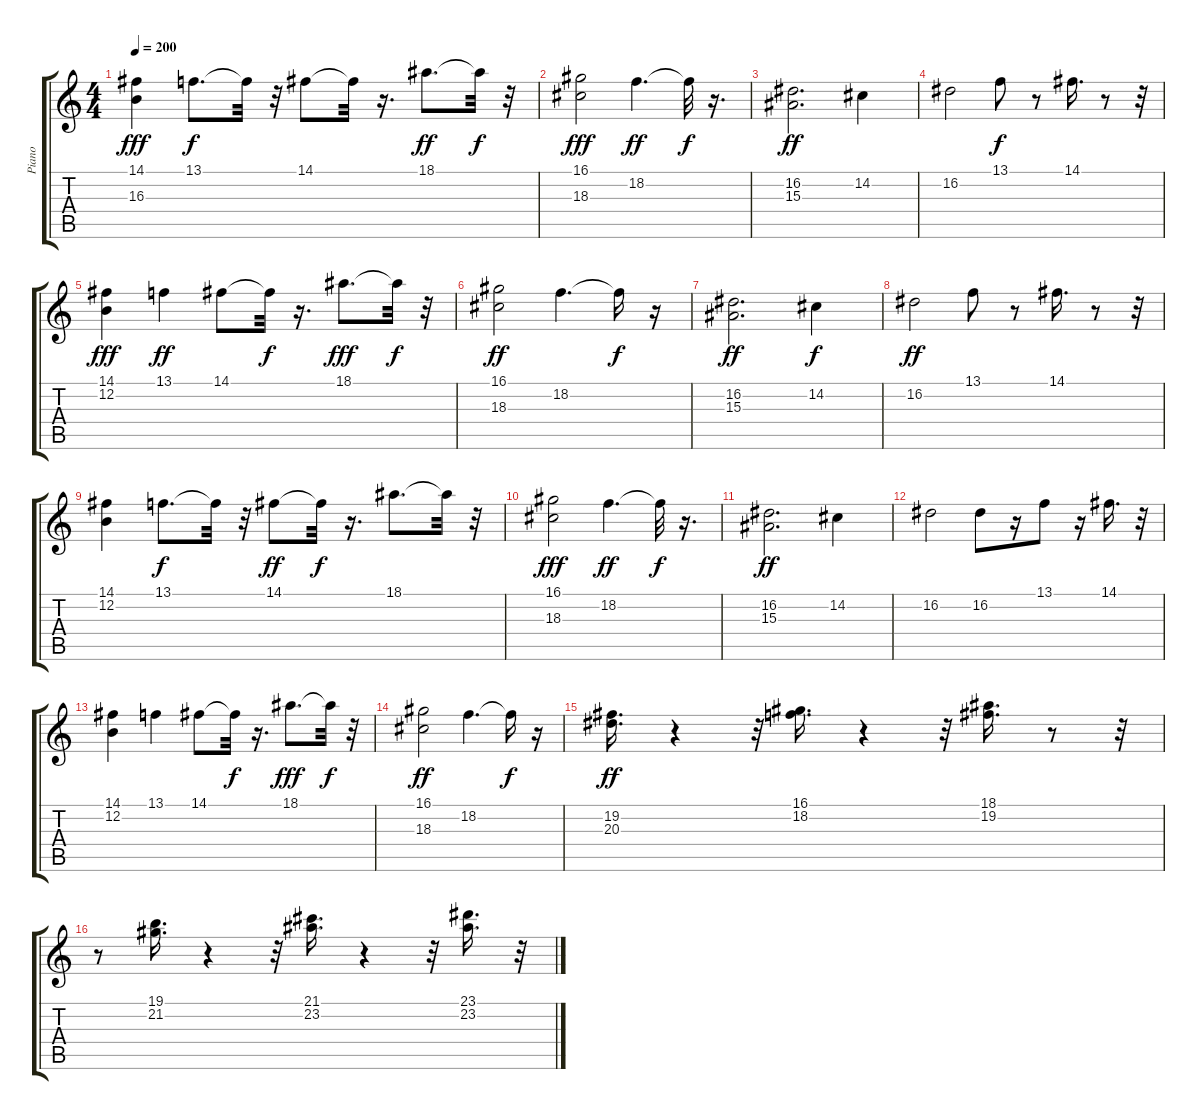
\track ("Piano" "Piano") {instrument acousticgrandpiano}
\staff {score tabs}
\tuning (E4 B3 G3 D3 A2 E2) {hide}
\ts (4 4)
\tempo 200
\clef g2
\ks c
(14.1 16.3).4{dy fff} 13.1.8{d dy f} 13.1{t}.32 r.32 14.1.8 14.1{t}.32 r.16{d} 18.1.8{d dy ff} 18.1{t}.32{dy f} r.32 |
(16.1 18.3).2{dy fff} 18.2.4{d dy ff} 18.2{t}.32{dy f} r.16{d} |
(16.2 15.3).2{d dy ff} 14.2.4 |
16.2.2 13.1.8{dy f} r.8 14.1.16{d} r.8 r.32 |
(14.1 12.2).4{dy fff} 13.1.4{dy ff} 14.1.8 14.1{t}.32{dy f} r.16{d} 18.1.8{d dy fff} 18.1{t}.32{dy f} r.32 |
(16.1 18.3).2{dy ff} 18.2.4{d} 18.2{t}.16{dy f} r.16 |
(16.2 15.3).2{d dy ff} 14.2.4{dy f} |
16.2.2{dy ff} 13.1.8 r.8 14.1.16{d} r.8 r.32 |
(14.1 12.2).4 13.1.8{d dy f} 13.1{t}.32 r.32 14.1.8{dy ff} 14.1{t}.32{dy f} r.16{d} 18.1.8{d} 18.1{t}.32 r.32 |
(16.1 18.3).2{dy fff} 18.2.4{d dy ff} 18.2{t}.32{dy f} r.16{d} |
(16.2 15.3).2{d dy ff} 14.2.4 |
16.2.2 16.2.8 r.16 13.1.8 r.16 14.1.16{d} r.32 |
(14.1 12.2).4 13.1.4 14.1.8 14.1{t}.32{dy f} r.16{d} 18.1.8{d dy fff} 18.1{t}.32{dy f} r.32 |
(16.1 18.3).2{dy ff} 18.2.4{d} 18.2{t}.16{dy f} r.16 |
(19.2 20.3).16{d dy ff} r.4 r.32 (16.1 18.2).16{d} r.4 r.32 (18.1 19.2).16{d} r.8 r.32 |
r.8 (19.1 21.2).16{d} r.4 r.32 (21.1 23.2).16{d} r.4 r.32 (23.1 23.2).16{d} r.32
